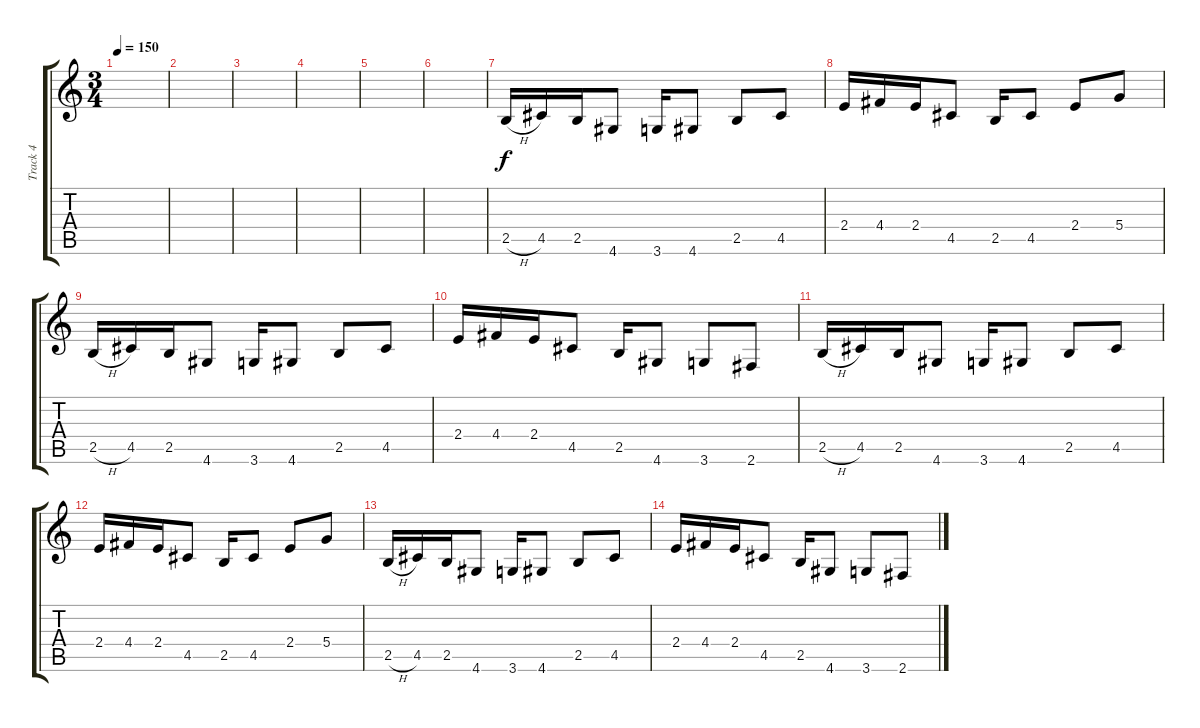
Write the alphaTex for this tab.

\track ("Track 4" "Track 4") {instrument distortionguitar}
\staff {score tabs}
\tuning (E4 B3 G3 D3 A2 E2) {hide}
\ts (3 4)
\tempo 150
\clef g2
\ks c
|
|
|
|
|
|
2.5{h}.16 4.5.16 2.5.16 4.6.8 3.6.16 4.6.8 2.5.8 4.5.8 |
2.4.16 4.4.16 2.4.16 4.5.8 2.5.16 4.5.8 2.4.8 5.4.8 |
2.5{h}.16 4.5.16 2.5.16 4.6.8 3.6.16 4.6.8 2.5.8 4.5.8 |
2.4.16 4.4.16 2.4.16 4.5.8 2.5.16 4.6.8 3.6.8 2.6.8 |
2.5{h}.16 4.5.16 2.5.16 4.6.8 3.6.16 4.6.8 2.5.8 4.5.8 |
2.4.16 4.4.16 2.4.16 4.5.8 2.5.16 4.5.8 2.4.8 5.4.8 |
2.5{h}.16 4.5.16 2.5.16 4.6.8 3.6.16 4.6.8 2.5.8 4.5.8 |
2.4.16 4.4.16 2.4.16 4.5.8 2.5.16 4.6.8 3.6.8 2.6.8
